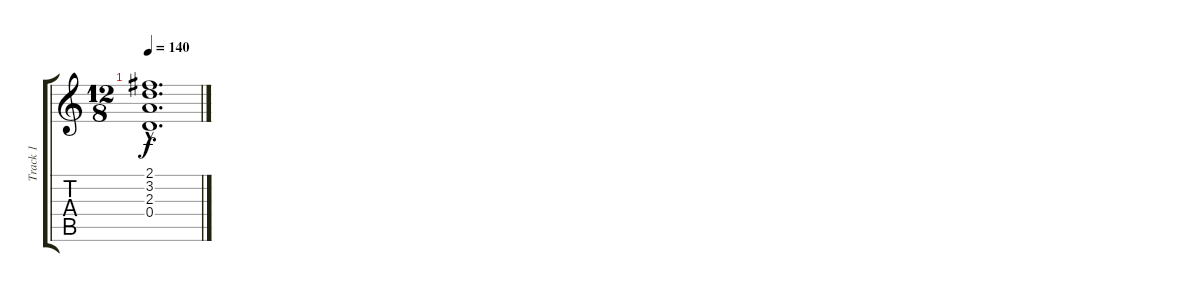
\track ("Track 1" "Track 1") {instrument overdrivenguitar}
\staff {score tabs}
\tuning (E4 B3 G3 D3 A2 E2) {hide}
\ts (12 8)
\tempo 140
\clef g2
\ks c
(2.1{hac} 3.2{hac} 2.3{hac} 0.4{hac}).1{d dy f}
